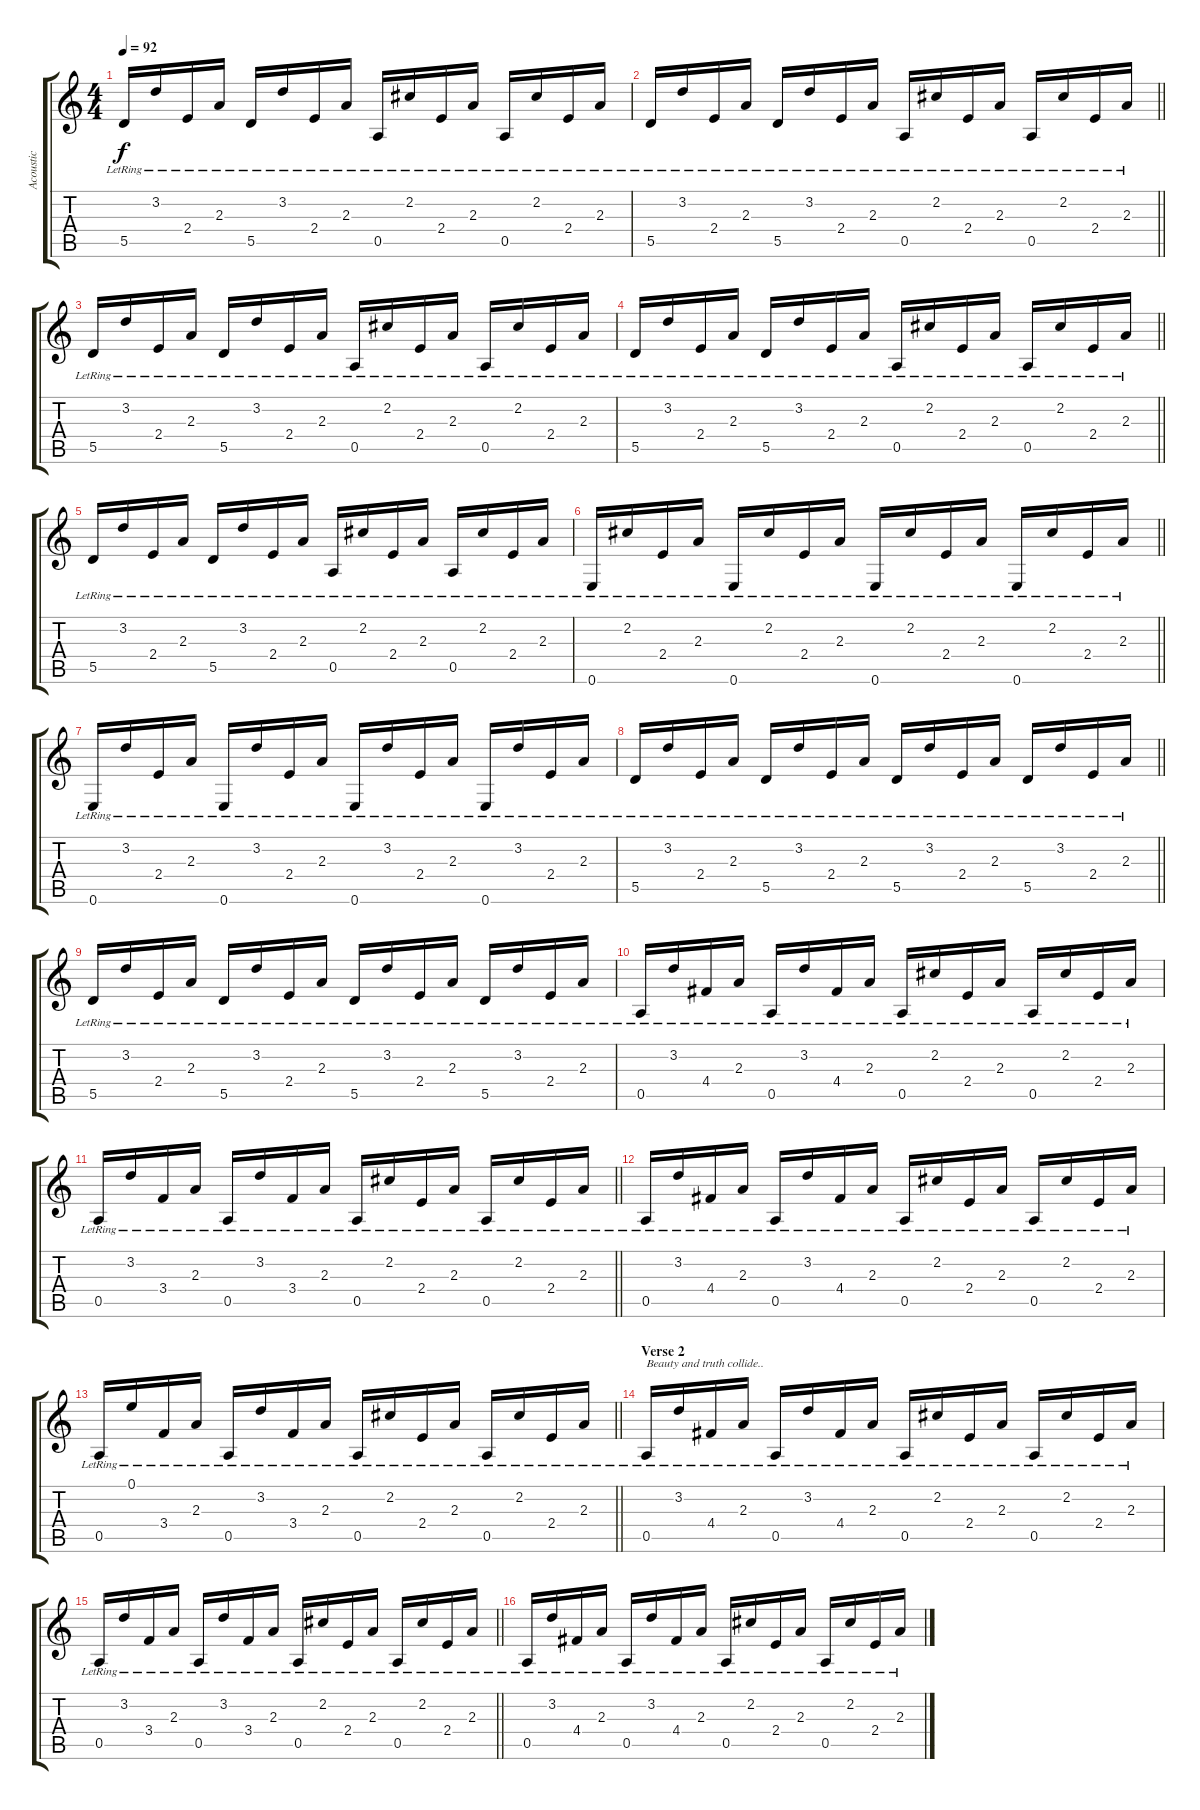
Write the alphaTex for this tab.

\track ("Acoustic" "Acoustic") {instrument acousticguitarsteel}
\staff {score tabs}
\tuning (E4 B3 G3 D3 A2 E2) {hide}
\ts (4 4)
\tempo 92
\clef g2
\ks c
5.5{lr}.16{dy f} 3.2{lr}.16 2.4{lr}.16 2.3{lr}.16 5.5{lr}.16 3.2{lr}.16 2.4{lr}.16 2.3{lr}.16 0.5{lr}.16 2.2{lr}.16 2.4{lr}.16 2.3{lr}.16 0.5{lr}.16 2.2{lr}.16 2.4{lr}.16 2.3{lr}.16 |
\barLineRight lightlight
5.5{lr}.16 3.2{lr}.16 2.4{lr}.16 2.3{lr}.16 5.5{lr}.16 3.2{lr}.16 2.4{lr}.16 2.3{lr}.16 0.5{lr}.16 2.2{lr}.16 2.4{lr}.16 2.3{lr}.16 0.5{lr}.16 2.2{lr}.16 2.4{lr}.16 2.3{lr}.16 |
5.5{lr}.16 3.2{lr}.16 2.4{lr}.16 2.3{lr}.16 5.5{lr}.16 3.2{lr}.16 2.4{lr}.16 2.3{lr}.16 0.5{lr}.16 2.2{lr}.16 2.4{lr}.16 2.3{lr}.16 0.5{lr}.16 2.2{lr}.16 2.4{lr}.16 2.3{lr}.16 |
\barLineRight lightlight
5.5{lr}.16 3.2{lr}.16 2.4{lr}.16 2.3{lr}.16 5.5{lr}.16 3.2{lr}.16 2.4{lr}.16 2.3{lr}.16 0.5{lr}.16 2.2{lr}.16 2.4{lr}.16 2.3{lr}.16 0.5{lr}.16 2.2{lr}.16 2.4{lr}.16 2.3{lr}.16 |
5.5{lr}.16 3.2{lr}.16 2.4{lr}.16 2.3{lr}.16 5.5{lr}.16 3.2{lr}.16 2.4{lr}.16 2.3{lr}.16 0.5{lr}.16 2.2{lr}.16 2.4{lr}.16 2.3{lr}.16 0.5{lr}.16 2.2{lr}.16 2.4{lr}.16 2.3{lr}.16 |
\barLineRight lightlight
0.6{lr}.16 2.2{lr}.16 2.4{lr}.16 2.3{lr}.16 0.6{lr}.16 2.2{lr}.16 2.4{lr}.16 2.3{lr}.16 0.6{lr}.16 2.2{lr}.16 2.4{lr}.16 2.3{lr}.16 0.6{lr}.16 2.2{lr}.16 2.4{lr}.16 2.3{lr}.16 |
0.6{lr}.16 3.2{lr}.16 2.4{lr}.16 2.3{lr}.16 0.6{lr}.16 3.2{lr}.16 2.4{lr}.16 2.3{lr}.16 0.6{lr}.16 3.2{lr}.16 2.4{lr}.16 2.3{lr}.16 0.6{lr}.16 3.2{lr}.16 2.4{lr}.16 2.3{lr}.16 |
\barLineRight lightlight
5.5{lr}.16 3.2{lr}.16 2.4{lr}.16 2.3{lr}.16 5.5{lr}.16 3.2{lr}.16 2.4{lr}.16 2.3{lr}.16 5.5{lr}.16 3.2{lr}.16 2.4{lr}.16 2.3{lr}.16 5.5{lr}.16 3.2{lr}.16 2.4{lr}.16 2.3{lr}.16 |
5.5{lr}.16 3.2{lr}.16 2.4{lr}.16 2.3{lr}.16 5.5{lr}.16 3.2{lr}.16 2.4{lr}.16 2.3{lr}.16 5.5{lr}.16 3.2{lr}.16 2.4{lr}.16 2.3{lr}.16 5.5{lr}.16 3.2{lr}.16 2.4{lr}.16 2.3{lr}.16 |
0.5{lr}.16 3.2{lr}.16 4.4{lr}.16 2.3{lr}.16 0.5{lr}.16 3.2{lr}.16 4.4{lr}.16 2.3{lr}.16 0.5{lr}.16 2.2{lr}.16 2.4{lr}.16 2.3{lr}.16 0.5{lr}.16 2.2{lr}.16 2.4{lr}.16 2.3{lr}.16 |
\barLineRight lightlight
0.5{lr}.16 3.2{lr}.16 3.4{lr}.16 2.3{lr}.16 0.5{lr}.16 3.2{lr}.16 3.4{lr}.16 2.3{lr}.16 0.5{lr}.16 2.2{lr}.16 2.4{lr}.16 2.3{lr}.16 0.5{lr}.16 2.2{lr}.16 2.4{lr}.16 2.3{lr}.16 |
0.5{lr}.16 3.2{lr}.16 4.4{lr}.16 2.3{lr}.16 0.5{lr}.16 3.2{lr}.16 4.4{lr}.16 2.3{lr}.16 0.5{lr}.16 2.2{lr}.16 2.4{lr}.16 2.3{lr}.16 0.5{lr}.16 2.2{lr}.16 2.4{lr}.16 2.3{lr}.16 |
\barLineRight lightlight
0.5{lr}.16 0.1{lr}.16 3.4{lr}.16 2.3{lr}.16 0.5{lr}.16 3.2{lr}.16 3.4{lr}.16 2.3{lr}.16 0.5{lr}.16 2.2{lr}.16 2.4{lr}.16 2.3{lr}.16 0.5{lr}.16 2.2{lr}.16 2.4{lr}.16 2.3{lr}.16 |
\section ("" "Verse 2")
0.5{lr}.16{txt "Beauty and truth collide.."} 3.2{lr}.16 4.4{lr}.16 2.3{lr}.16 0.5{lr}.16 3.2{lr}.16 4.4{lr}.16 2.3{lr}.16 0.5{lr}.16 2.2{lr}.16 2.4{lr}.16 2.3{lr}.16 0.5{lr}.16 2.2{lr}.16 2.4{lr}.16 2.3{lr}.16 |
\barLineRight lightlight
0.5{lr}.16 3.2{lr}.16 3.4{lr}.16 2.3{lr}.16 0.5{lr}.16 3.2{lr}.16 3.4{lr}.16 2.3{lr}.16 0.5{lr}.16 2.2{lr}.16 2.4{lr}.16 2.3{lr}.16 0.5{lr}.16 2.2{lr}.16 2.4{lr}.16 2.3{lr}.16 |
0.5{lr}.16 3.2{lr}.16 4.4{lr}.16 2.3{lr}.16 0.5{lr}.16 3.2{lr}.16 4.4{lr}.16 2.3{lr}.16 0.5{lr}.16 2.2{lr}.16 2.4{lr}.16 2.3{lr}.16 0.5{lr}.16 2.2{lr}.16 2.4{lr}.16 2.3{lr}.16
